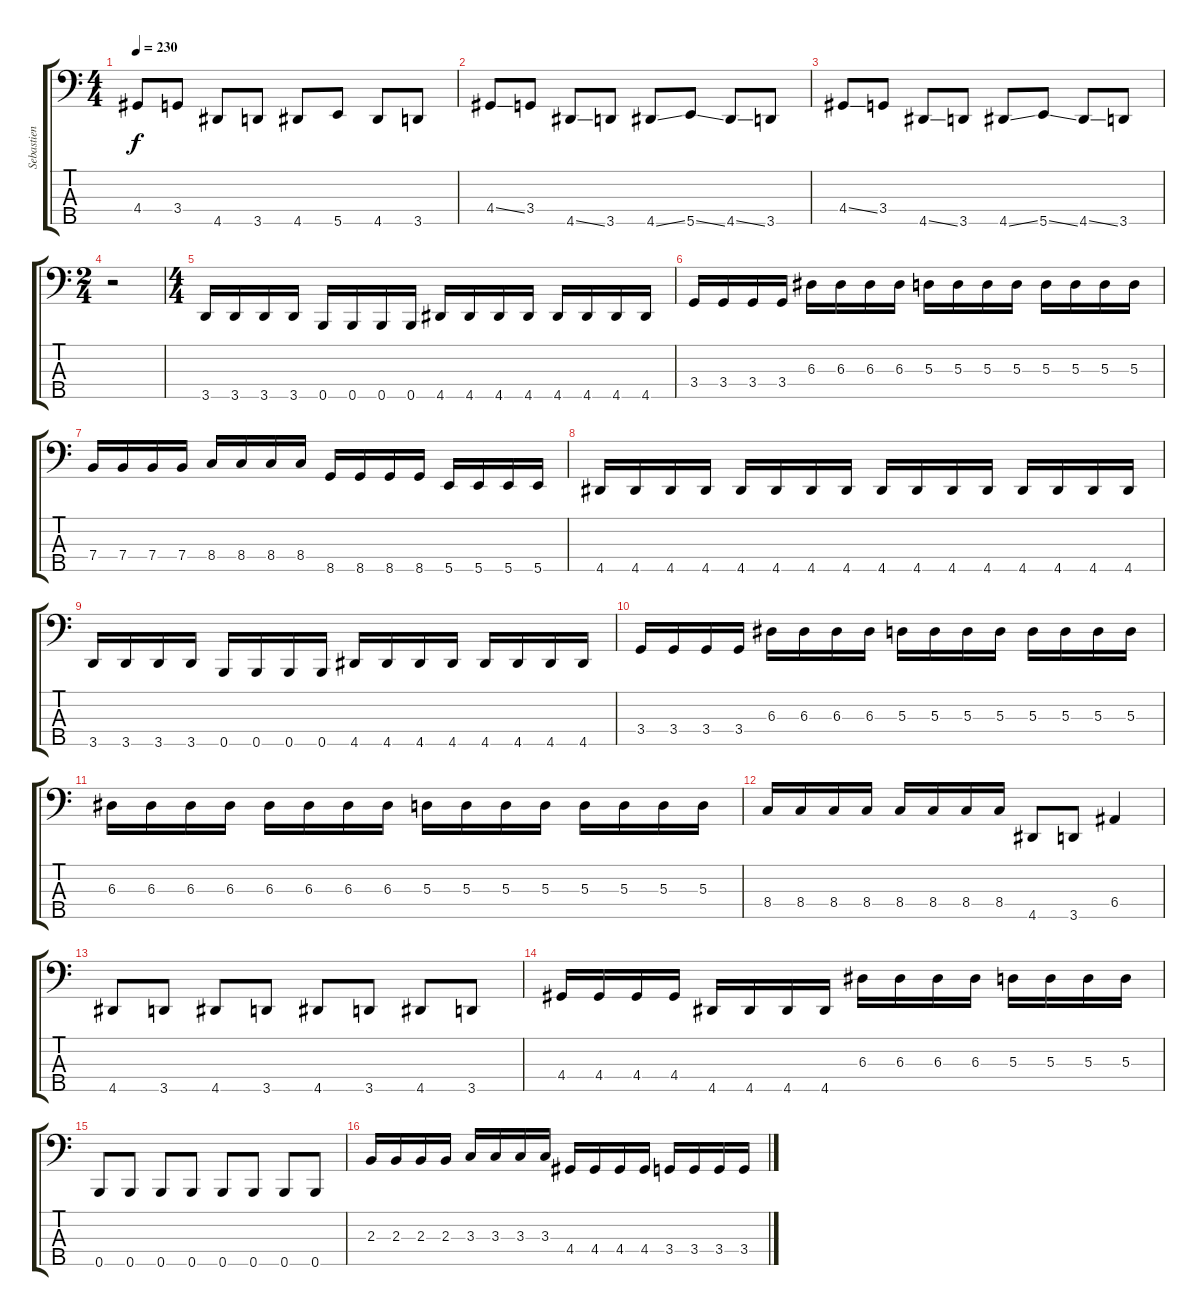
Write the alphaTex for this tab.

\track ("Sebastien Piche" "Sebastien ") {instrument electricbassfinger}
\staff {score tabs}
\tuning (Gb2 D2 A1 E1 B0) {hide}
\ts (4 4)
\tempo 230
\clef f4
\ks c
4.4.8{dy f} 3.4.8 4.5.8 3.5.8 4.5.8 5.5.8 4.5.8 3.5.8 |
4.4{ss}.8 3.4.8 4.5{ss}.8 3.5.8 4.5{ss}.8 5.5{ss}.8 4.5{ss}.8 3.5.8 |
4.4{ss}.8 3.4.8 4.5{ss}.8 3.5.8 4.5{ss}.8 5.5{ss}.8 4.5{ss}.8 3.5.8 |
\ts (2 4)
r.2 |
\ts (4 4)
3.5.16 3.5.16 3.5.16 3.5.16 0.5.16 0.5.16 0.5.16 0.5.16 4.5.16 4.5.16 4.5.16 4.5.16 4.5.16 4.5.16 4.5.16 4.5.16 |
3.4.16 3.4.16 3.4.16 3.4.16 6.3.16 6.3.16 6.3.16 6.3.16 5.3.16 5.3.16 5.3.16 5.3.16 5.3.16 5.3.16 5.3.16 5.3.16 |
7.4.16 7.4.16 7.4.16 7.4.16 8.4.16 8.4.16 8.4.16 8.4.16 8.5.16 8.5.16 8.5.16 8.5.16 5.5.16 5.5.16 5.5.16 5.5.16 |
4.5.16 4.5.16 4.5.16 4.5.16 4.5.16 4.5.16 4.5.16 4.5.16 4.5.16 4.5.16 4.5.16 4.5.16 4.5.16 4.5.16 4.5.16 4.5.16 |
3.5.16 3.5.16 3.5.16 3.5.16 0.5.16 0.5.16 0.5.16 0.5.16 4.5.16 4.5.16 4.5.16 4.5.16 4.5.16 4.5.16 4.5.16 4.5.16 |
3.4.16 3.4.16 3.4.16 3.4.16 6.3.16 6.3.16 6.3.16 6.3.16 5.3.16 5.3.16 5.3.16 5.3.16 5.3.16 5.3.16 5.3.16 5.3.16 |
6.3.16 6.3.16 6.3.16 6.3.16 6.3.16 6.3.16 6.3.16 6.3.16 5.3.16 5.3.16 5.3.16 5.3.16 5.3.16 5.3.16 5.3.16 5.3.16 |
8.4.16 8.4.16 8.4.16 8.4.16 8.4.16 8.4.16 8.4.16 8.4.16 4.5.8 3.5.8 6.4.4 |
4.5.8 3.5.8 4.5.8 3.5.8 4.5.8 3.5.8 4.5.8 3.5.8 |
4.4.16 4.4.16 4.4.16 4.4.16 4.5.16 4.5.16 4.5.16 4.5.16 6.3.16 6.3.16 6.3.16 6.3.16 5.3.16 5.3.16 5.3.16 5.3.16 |
0.5.8 0.5.8 0.5.8 0.5.8 0.5.8 0.5.8 0.5.8 0.5.8 |
2.3.16 2.3.16 2.3.16 2.3.16 3.3.16 3.3.16 3.3.16 3.3.16 4.4.16 4.4.16 4.4.16 4.4.16 3.4.16 3.4.16 3.4.16 3.4.16
